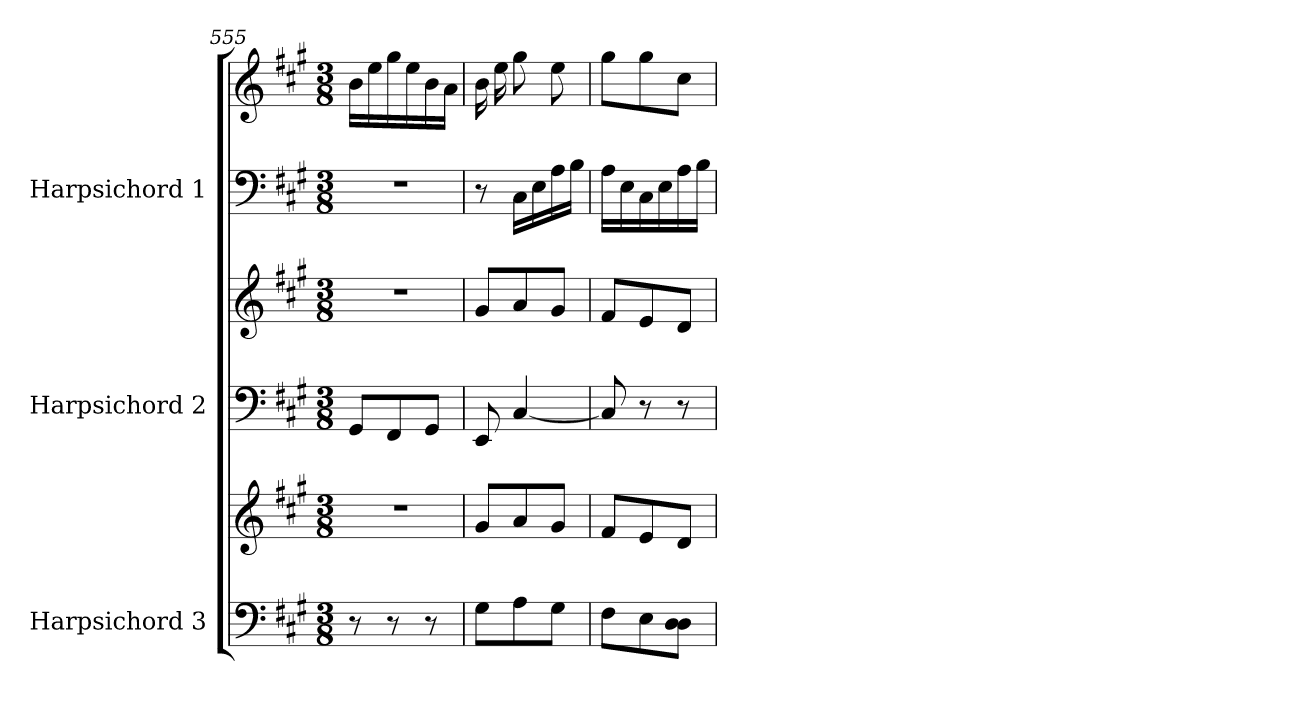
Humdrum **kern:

**kern	**kern	**kern	**kern	**kern	**kern
*part3	*part3	*part2	*part2	*part1	*part1
*staff6	*staff5	*staff4	*staff3	*staff2	*staff1
*I"Harpsichord 3	*	*I"Harpsichord 2	*	*I"Harpsichord 1	*
*I'Hp	*	*I'Hp	*	*I'Hp	*
*clefF4	*clefG2	*clefF4	*clefG2	*clefF4	*clefG2
*k[f#c#g#]	*k[f#c#g#]	*k[f#c#g#]	*k[f#c#g#]	*k[f#c#g#]	*k[f#c#g#]
*M3/8	*M3/8	*M3/8	*M3/8	*M3/8	*M3/8
=555	=555	=555	=555	=555	=555
8r	4.r	8GG#/L	4.r	4.r	16b\
.	.	.	.	.	16ee\JJ
8r	.	8FF#/	.	.	16gg#\LL
.	.	.	.	.	16ee\
8r	.	8GG#/J	.	.	16b\
.	.	.	.	.	16a\
=556	=556	=556	=556	=556	=556
8G#\L	8g#/L	8EE/	8g#/L	8r	16b\
.	.	.	.	.	16ee\J
8A\	8a/	[4C#/	8a/	16C#\LL	8gg#\
.	.	.	.	16E\	.
8G#\J	8g#/J	.	8g#/J	16A\	8ee\
.	.	.	.	16B\JJ	.
=557	=557	=557	=557	=557	=557
8F#\L	8f#/L	8C#/]	8f#/L	16A\LL	8gg#\L
.	.	.	.	16E\	.
8E\	8e/	8r	8e/	16C#\	8gg#\
.	.	.	.	16E\	.
8D\ 8D\J	8d/J	8r	8d/J	16A\	8cc#\J
.	.	.	.	16B\JJ	.
=	=	=	=	=	=
*-	*-	*-	*-	*-	*-
